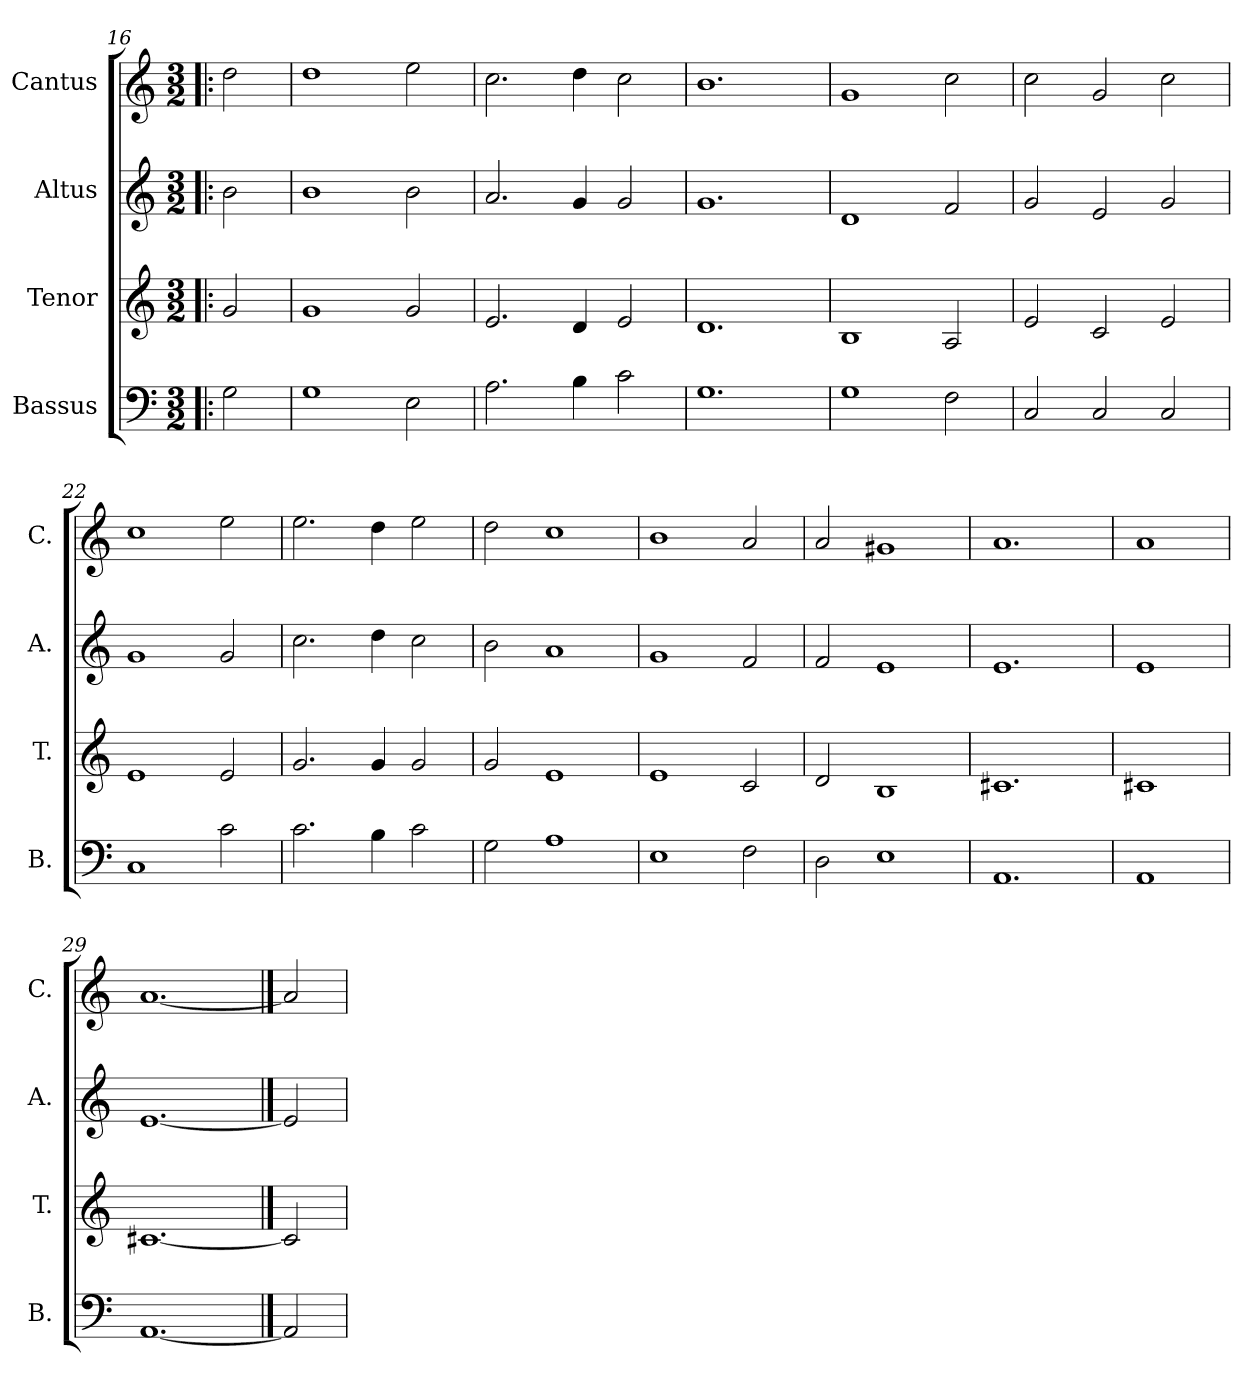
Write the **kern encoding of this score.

**kern	**kern	**kern	**kern
*part4	*part3	*part2	*part1
*staff4	*staff3	*staff2	*staff1
*I"Bassus	*I"Tenor	*I"Altus	*I"Cantus
*I'B.	*I'T.	*I'A.	*I'C.
*clefF4	*clefG2	*clefG2	*clefG2
*k[]	*k[]	*k[]	*k[]
*M3/2	*M3/2	*M3/2	*M3/2
=16!|:	=16!|:	=16!|:	=16!|:
2G\	2g/	2b\	2dd\
=17	=17	=17	=17
1G	1g	1b	1dd
2E\	2g/	2b\	2ee\
=18	=18	=18	=18
2.A\	2.e/	2.a/	2.cc\
4B\	4d/	4g/	4dd\
2c\	2e/	2g/	2cc\
=19	=19	=19	=19
1.G	1.d	1.g	1.b
=20	=20	=20	=20
1G	1B	1d	1g
2F\	2A/	2f/	2cc\
!!LO:LB:g=z
=21	=21	=21	=21
2C/	2e/	2g/	2cc\
2C/	2c/	2e/	2g/
2C/	2e/	2g/	2cc\
=22	=22	=22	=22
1C	1e	1g	1cc
2c\	2e/	2g/	2ee\
=23	=23	=23	=23
2.c\	2.g/	2.cc\	2.ee\
4B\	4g/	4dd\	4dd\
2c\	2g/	2cc\	2ee\
=24	=24	=24	=24
2G\	2g/	2b\	2dd\
1A	1e	1a	1cc
=25	=25	=25	=25
1E	1e	1g	1b
2F\	2c/	2f/	2a/
=26	=26	=26	=26
2D\	2d/	2f/	2a/
1E	1B	1e	1g#X
=27	=27	=27	=27
1.AA	1.c#X	1.e	1.a
=28	=28	=28	=28
1AA	1c#X	1e	1a
=29	=29	=29	=29
[1.AA	[1.c#X	[1.e	[1.a
==30	==30	==30	==30
2AA]	2c#]	2e]	2a]
=	=	=	=
*-	*-	*-	*-
